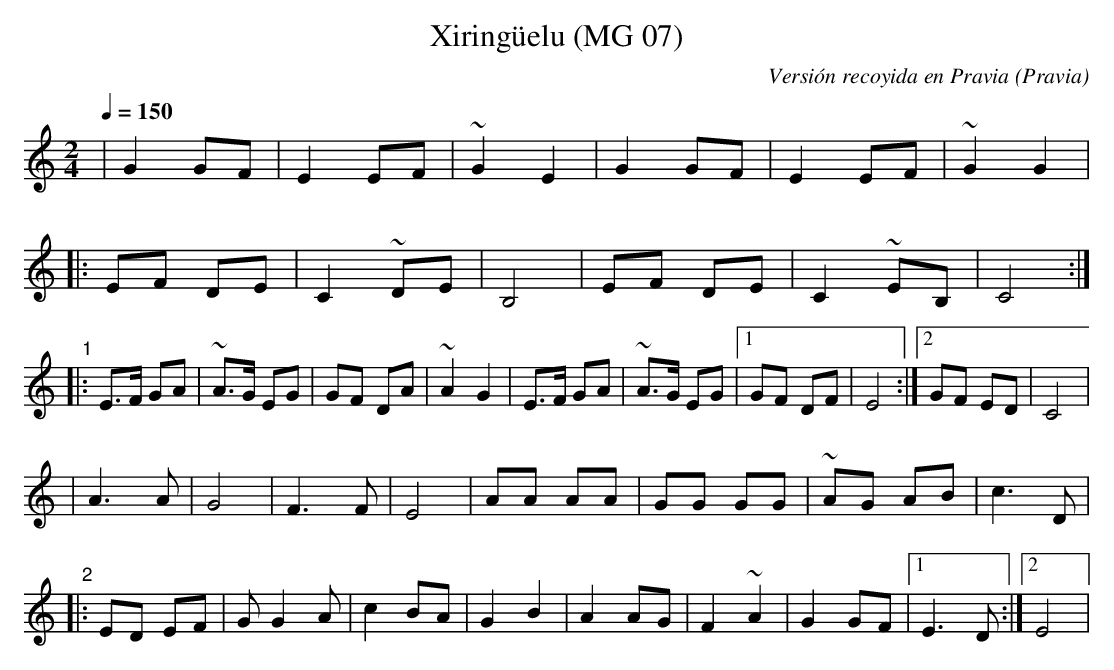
X:1
T:Xiringüelu (MG 07)
C:Versión recoyida en Pravia
O:Pravia
E:Nivel 1
M:2/4
L:1/8
Q:1/4=150
K:C
|G2 GF|E2 EF|~G2 E2|G2 GF|E2 EF|~G2 G2|
|: EF DE|C2 ~DE|B,4|EF DE|C2 ~EB,|C4 :|
"1"
|: E>F GA|~A>G EG|GF DA|~A2 G2|E>F GA|~A>G EG|[1 GF DF|E4 :|[2 GF ED|C4|
|A3 A|G4|F3 F|E4|AA AA|GG GG|~AG AB|c3 D|  "2"
|: ED EF|G G2 A|c2 BA|G2 B2|A2 AG|F2 ~A2|G2 GF|[1 E3 D :|[2 E4|
"y repítese de 1 a 2"
